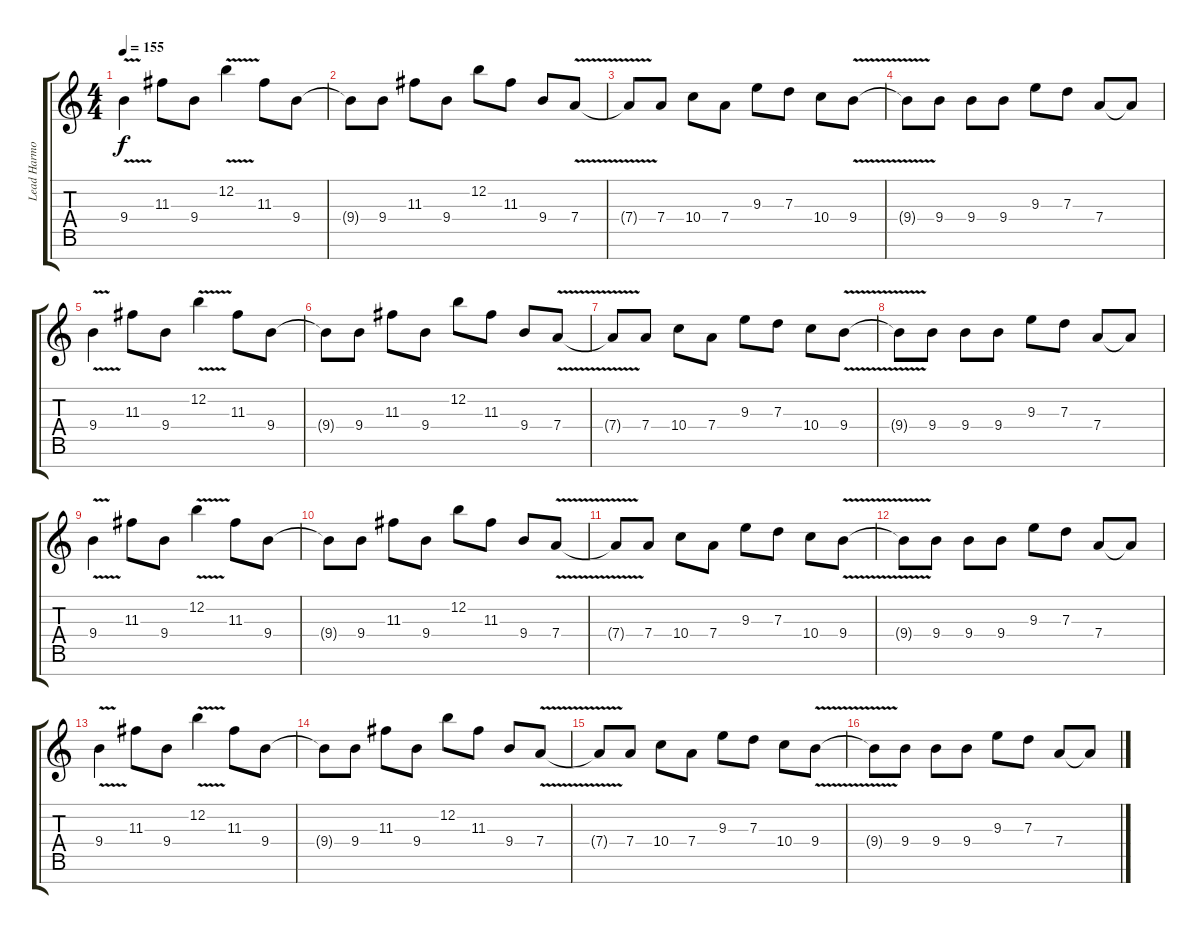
\track ("Lead Harmonies" "Lead Harmo") {instrument overdrivenguitar}
\staff {score tabs}
\tuning (E4 B3 G3 D3 A2 E2 B1) {hide}
\ts (4 4)
\tempo 155
\clef g2
\ks c
9.4{v}.4{dy f} 11.3.8 9.4.8 12.2{v}.4 11.3.8 9.4.8 |
9.4{t}.8 9.4.8 11.3.8 9.4.8 12.2.8 11.3.8 9.4.8 7.4{v}.8 |
7.4{t}.8 7.4.8 10.4.8 7.4.8 9.3.8 7.3.8 10.4.8 9.4{v}.8 |
9.4{t}.8 9.4.8 9.4.8 9.4.8 9.3.8 7.3.8 7.4.8 7.4{t}.8 |
9.4{v}.4 11.3.8 9.4.8 12.2{v}.4 11.3.8 9.4.8 |
9.4{t}.8 9.4.8 11.3.8 9.4.8 12.2.8 11.3.8 9.4.8 7.4{v}.8 |
7.4{t}.8 7.4.8 10.4.8 7.4.8 9.3.8 7.3.8 10.4.8 9.4{v}.8 |
9.4{t}.8 9.4.8 9.4.8 9.4.8 9.3.8 7.3.8 7.4.8 7.4{t}.8 |
9.4{v}.4 11.3.8 9.4.8 12.2{v}.4 11.3.8 9.4.8 |
9.4{t}.8 9.4.8 11.3.8 9.4.8 12.2.8 11.3.8 9.4.8 7.4{v}.8 |
7.4{t}.8 7.4.8 10.4.8 7.4.8 9.3.8 7.3.8 10.4.8 9.4{v}.8 |
9.4{t}.8 9.4.8 9.4.8 9.4.8 9.3.8 7.3.8 7.4.8 7.4{t}.8 |
9.4{v}.4 11.3.8 9.4.8 12.2{v}.4 11.3.8 9.4.8 |
9.4{t}.8 9.4.8 11.3.8 9.4.8 12.2.8 11.3.8 9.4.8 7.4{v}.8 |
7.4{t}.8 7.4.8 10.4.8 7.4.8 9.3.8 7.3.8 10.4.8 9.4{v}.8 |
9.4{t}.8 9.4.8 9.4.8 9.4.8 9.3.8 7.3.8 7.4.8 7.4{t}.8
